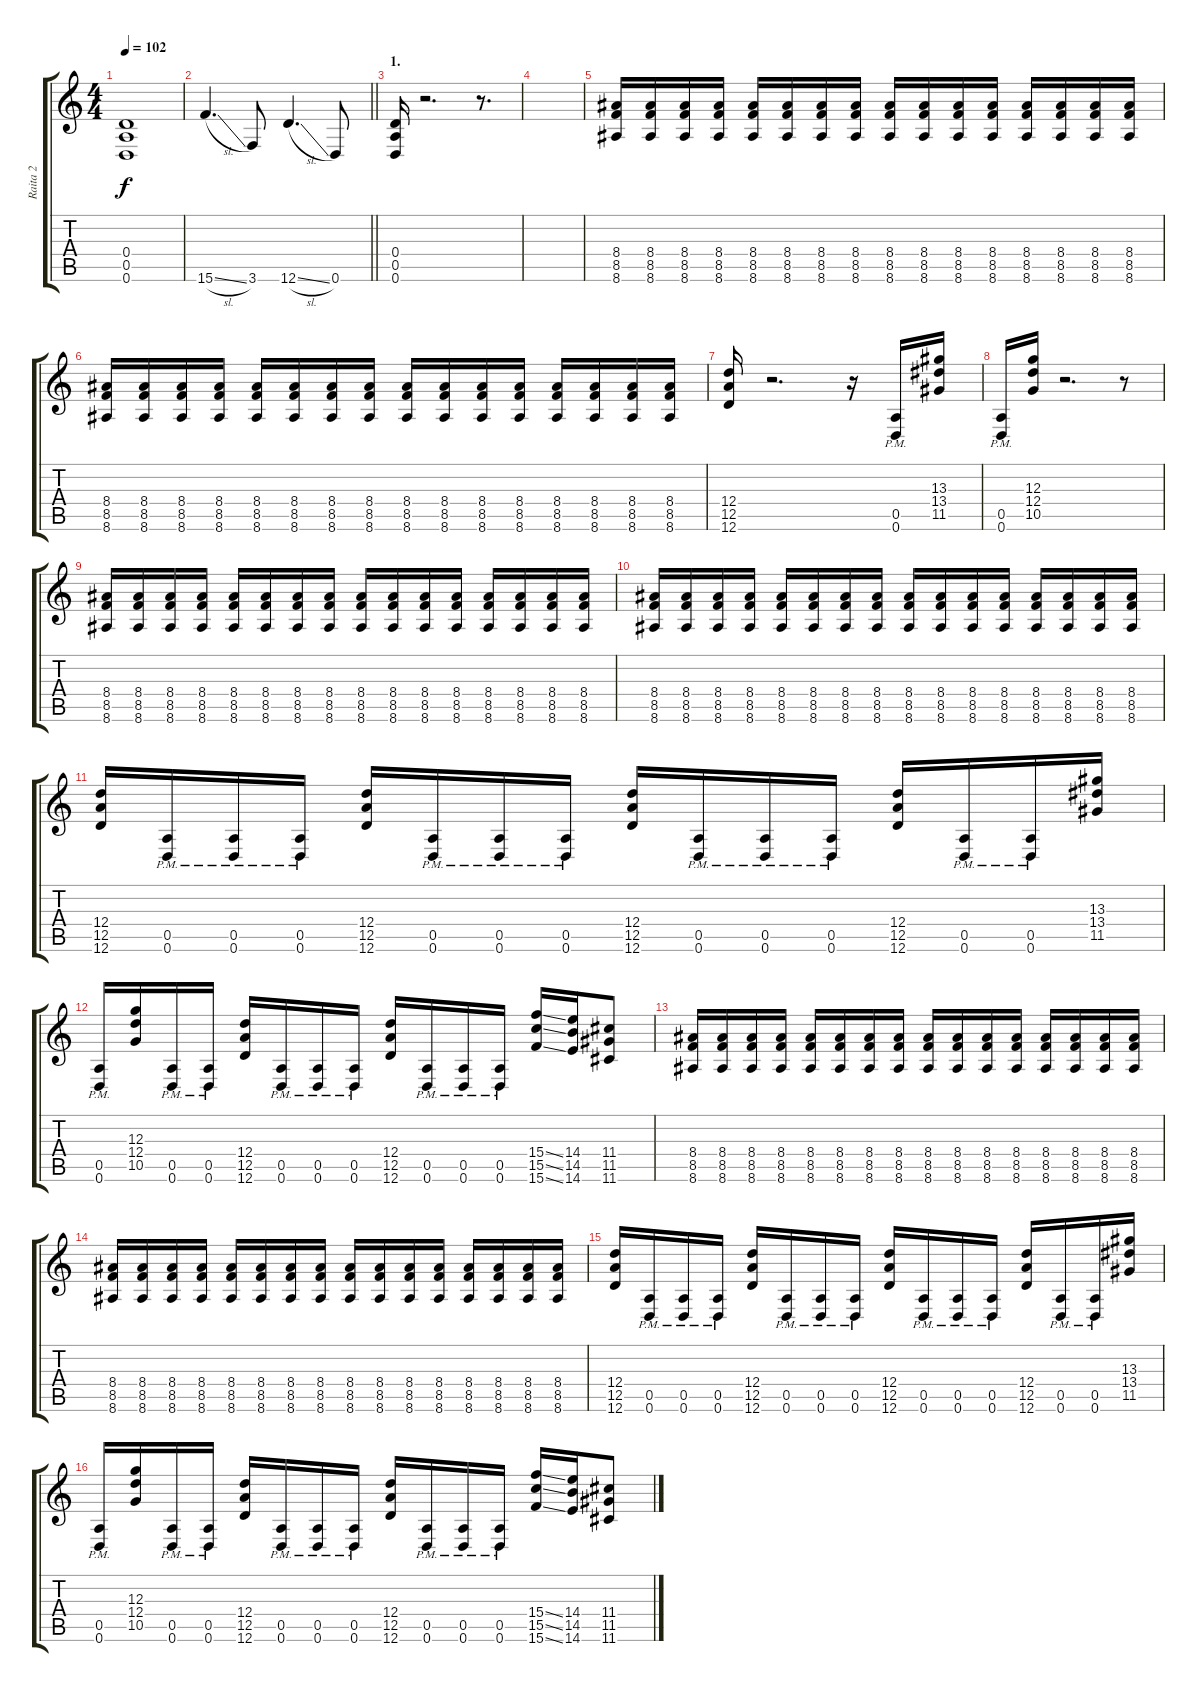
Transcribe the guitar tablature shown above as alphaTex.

\track ("Raita 2" "Raita 2") {instrument distortionguitar}
\staff {score tabs}
\tuning (E4 B3 G3 D3 A2 D2) {hide}
\ts (4 4)
\tempo 102
\clef g2
\ks c
(0.4 0.5 0.6).1{dy f} |
\barLineRight lightlight
15.6{sl}.4{d instrument guitarharmonics} 3.6.8 12.6{sl}.4{d} 0.6.8 |
\section ("" "1.")
(0.4 0.5 0.6).16{instrument distortionguitar} r.2{d} r.8{d} |
|
(8.4 8.5 8.6).16 (8.4 8.5 8.6).16 (8.4 8.5 8.6).16 (8.4 8.5 8.6).16 (8.4 8.5 8.6).16 (8.4 8.5 8.6).16 (8.4 8.5 8.6).16 (8.4 8.5 8.6).16 (8.4 8.5 8.6).16 (8.4 8.5 8.6).16 (8.4 8.5 8.6).16 (8.4 8.5 8.6).16 (8.4 8.5 8.6).16 (8.4 8.5 8.6).16 (8.4 8.5 8.6).16 (8.4 8.5 8.6).16 |
(8.4 8.5 8.6).16 (8.4 8.5 8.6).16 (8.4 8.5 8.6).16 (8.4 8.5 8.6).16 (8.4 8.5 8.6).16 (8.4 8.5 8.6).16 (8.4 8.5 8.6).16 (8.4 8.5 8.6).16 (8.4 8.5 8.6).16 (8.4 8.5 8.6).16 (8.4 8.5 8.6).16 (8.4 8.5 8.6).16 (8.4 8.5 8.6).16 (8.4 8.5 8.6).16 (8.4 8.5 8.6).16 (8.4 8.5 8.6).16 |
(12.4 12.5 12.6).16 r.2{d} r.16 (0.5{pm} 0.6{pm}).16 (13.3 13.4 11.5).16 |
(0.5{pm} 0.6{pm}).16 (12.3 12.4 10.5).16 r.2{d} r.8 |
(8.4 8.5 8.6).16 (8.4 8.5 8.6).16 (8.4 8.5 8.6).16 (8.4 8.5 8.6).16 (8.4 8.5 8.6).16 (8.4 8.5 8.6).16 (8.4 8.5 8.6).16 (8.4 8.5 8.6).16 (8.4 8.5 8.6).16 (8.4 8.5 8.6).16 (8.4 8.5 8.6).16 (8.4 8.5 8.6).16 (8.4 8.5 8.6).16 (8.4 8.5 8.6).16 (8.4 8.5 8.6).16 (8.4 8.5 8.6).16 |
(8.4 8.5 8.6).16 (8.4 8.5 8.6).16 (8.4 8.5 8.6).16 (8.4 8.5 8.6).16 (8.4 8.5 8.6).16 (8.4 8.5 8.6).16 (8.4 8.5 8.6).16 (8.4 8.5 8.6).16 (8.4 8.5 8.6).16 (8.4 8.5 8.6).16 (8.4 8.5 8.6).16 (8.4 8.5 8.6).16 (8.4 8.5 8.6).16 (8.4 8.5 8.6).16 (8.4 8.5 8.6).16 (8.4 8.5 8.6).16 |
(12.4 12.5 12.6).16 (0.5{pm} 0.6{pm}).16 (0.5{pm} 0.6{pm}).16 (0.5{pm} 0.6{pm}).16 (12.4 12.5 12.6).16 (0.5{pm} 0.6{pm}).16 (0.5{pm} 0.6{pm}).16 (0.5{pm} 0.6{pm}).16 (12.4 12.5 12.6).16 (0.5{pm} 0.6{pm}).16 (0.5{pm} 0.6{pm}).16 (0.5{pm} 0.6{pm}).16 (12.4 12.5 12.6).16 (0.5{pm} 0.6{pm}).16 (0.5{pm} 0.6{pm}).16 (13.3 13.4 11.5).16 |
(0.5{pm} 0.6{pm}).16 (12.3 12.4 10.5).16 (0.5{pm} 0.6{pm}).16 (0.5{pm} 0.6{pm}).16 (12.4 12.5 12.6).16 (0.5{pm} 0.6{pm}).16 (0.5{pm} 0.6{pm}).16 (0.5{pm} 0.6{pm}).16 (12.4 12.5 12.6).16 (0.5{pm} 0.6{pm}).16 (0.5{pm} 0.6{pm}).16 (0.5{pm} 0.6{pm}).16 (15.4{ss} 15.5{ss} 15.6{ss}).16 (14.4 14.5 14.6).16 (11.4 11.5 11.6).8 |
(8.4 8.5 8.6).16 (8.4 8.5 8.6).16 (8.4 8.5 8.6).16 (8.4 8.5 8.6).16 (8.4 8.5 8.6).16 (8.4 8.5 8.6).16 (8.4 8.5 8.6).16 (8.4 8.5 8.6).16 (8.4 8.5 8.6).16 (8.4 8.5 8.6).16 (8.4 8.5 8.6).16 (8.4 8.5 8.6).16 (8.4 8.5 8.6).16 (8.4 8.5 8.6).16 (8.4 8.5 8.6).16 (8.4 8.5 8.6).16 |
(8.4 8.5 8.6).16 (8.4 8.5 8.6).16 (8.4 8.5 8.6).16 (8.4 8.5 8.6).16 (8.4 8.5 8.6).16 (8.4 8.5 8.6).16 (8.4 8.5 8.6).16 (8.4 8.5 8.6).16 (8.4 8.5 8.6).16 (8.4 8.5 8.6).16 (8.4 8.5 8.6).16 (8.4 8.5 8.6).16 (8.4 8.5 8.6).16 (8.4 8.5 8.6).16 (8.4 8.5 8.6).16 (8.4 8.5 8.6).16 |
(12.4 12.5 12.6).16 (0.5{pm} 0.6{pm}).16 (0.5{pm} 0.6{pm}).16 (0.5{pm} 0.6{pm}).16 (12.4 12.5 12.6).16 (0.5{pm} 0.6{pm}).16 (0.5{pm} 0.6{pm}).16 (0.5{pm} 0.6{pm}).16 (12.4 12.5 12.6).16 (0.5{pm} 0.6{pm}).16 (0.5{pm} 0.6{pm}).16 (0.5{pm} 0.6{pm}).16 (12.4 12.5 12.6).16 (0.5{pm} 0.6{pm}).16 (0.5{pm} 0.6{pm}).16 (13.3 13.4 11.5).16 |
(0.5{pm} 0.6{pm}).16 (12.3 12.4 10.5).16 (0.5{pm} 0.6{pm}).16 (0.5{pm} 0.6{pm}).16 (12.4 12.5 12.6).16 (0.5{pm} 0.6{pm}).16 (0.5{pm} 0.6{pm}).16 (0.5{pm} 0.6{pm}).16 (12.4 12.5 12.6).16 (0.5{pm} 0.6{pm}).16 (0.5{pm} 0.6{pm}).16 (0.5{pm} 0.6{pm}).16 (15.4{ss} 15.5{ss} 15.6{ss}).16 (14.4 14.5 14.6).16 (11.4 11.5 11.6).8
